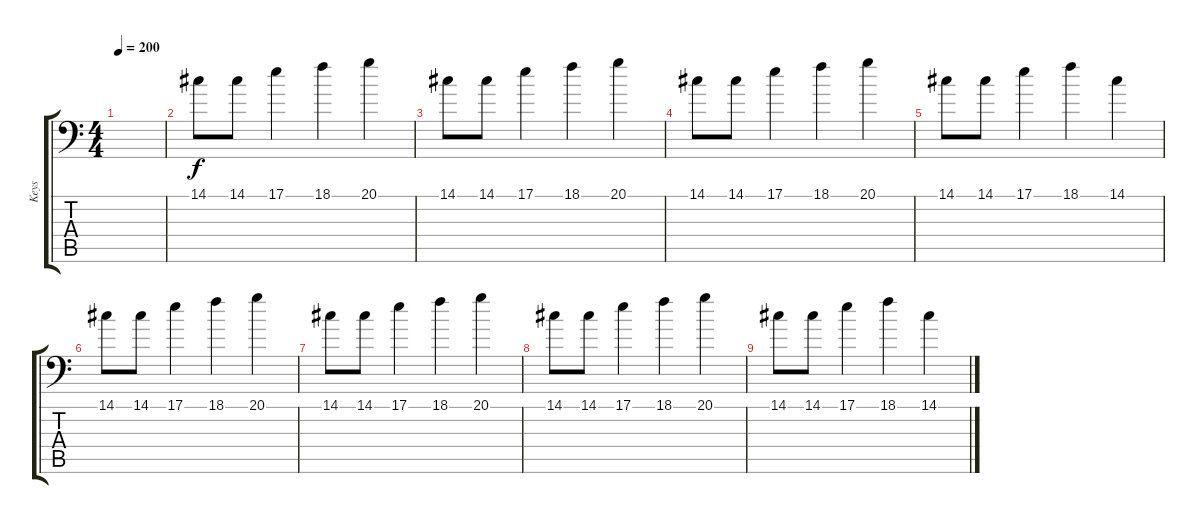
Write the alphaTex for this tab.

\track ("Keys" "Keys") {instrument stringensemble2}
\staff {score tabs}
\tuning (B3 Gb3 D3 A2 E2 A1) {hide}
\ts (4 4)
\tempo 200
\clef f4
\ks c
|
14.1.8{instrument lead2sawtooth} 14.1.8 17.1.4 18.1.4 20.1.4 |
14.1.8{instrument lead2sawtooth} 14.1.8 17.1.4 18.1.4 20.1.4 |
14.1.8{instrument lead2sawtooth} 14.1.8 17.1.4 18.1.4 20.1.4 |
14.1.8{instrument lead2sawtooth} 14.1.8 17.1.4 18.1.4 14.1.4 |
14.1.8{instrument lead2sawtooth} 14.1.8 17.1.4 18.1.4 20.1.4 |
14.1.8{instrument lead2sawtooth} 14.1.8 17.1.4 18.1.4 20.1.4 |
14.1.8{instrument lead2sawtooth} 14.1.8 17.1.4 18.1.4 20.1.4 |
14.1.8{instrument lead2sawtooth} 14.1.8 17.1.4 18.1.4 14.1.4
